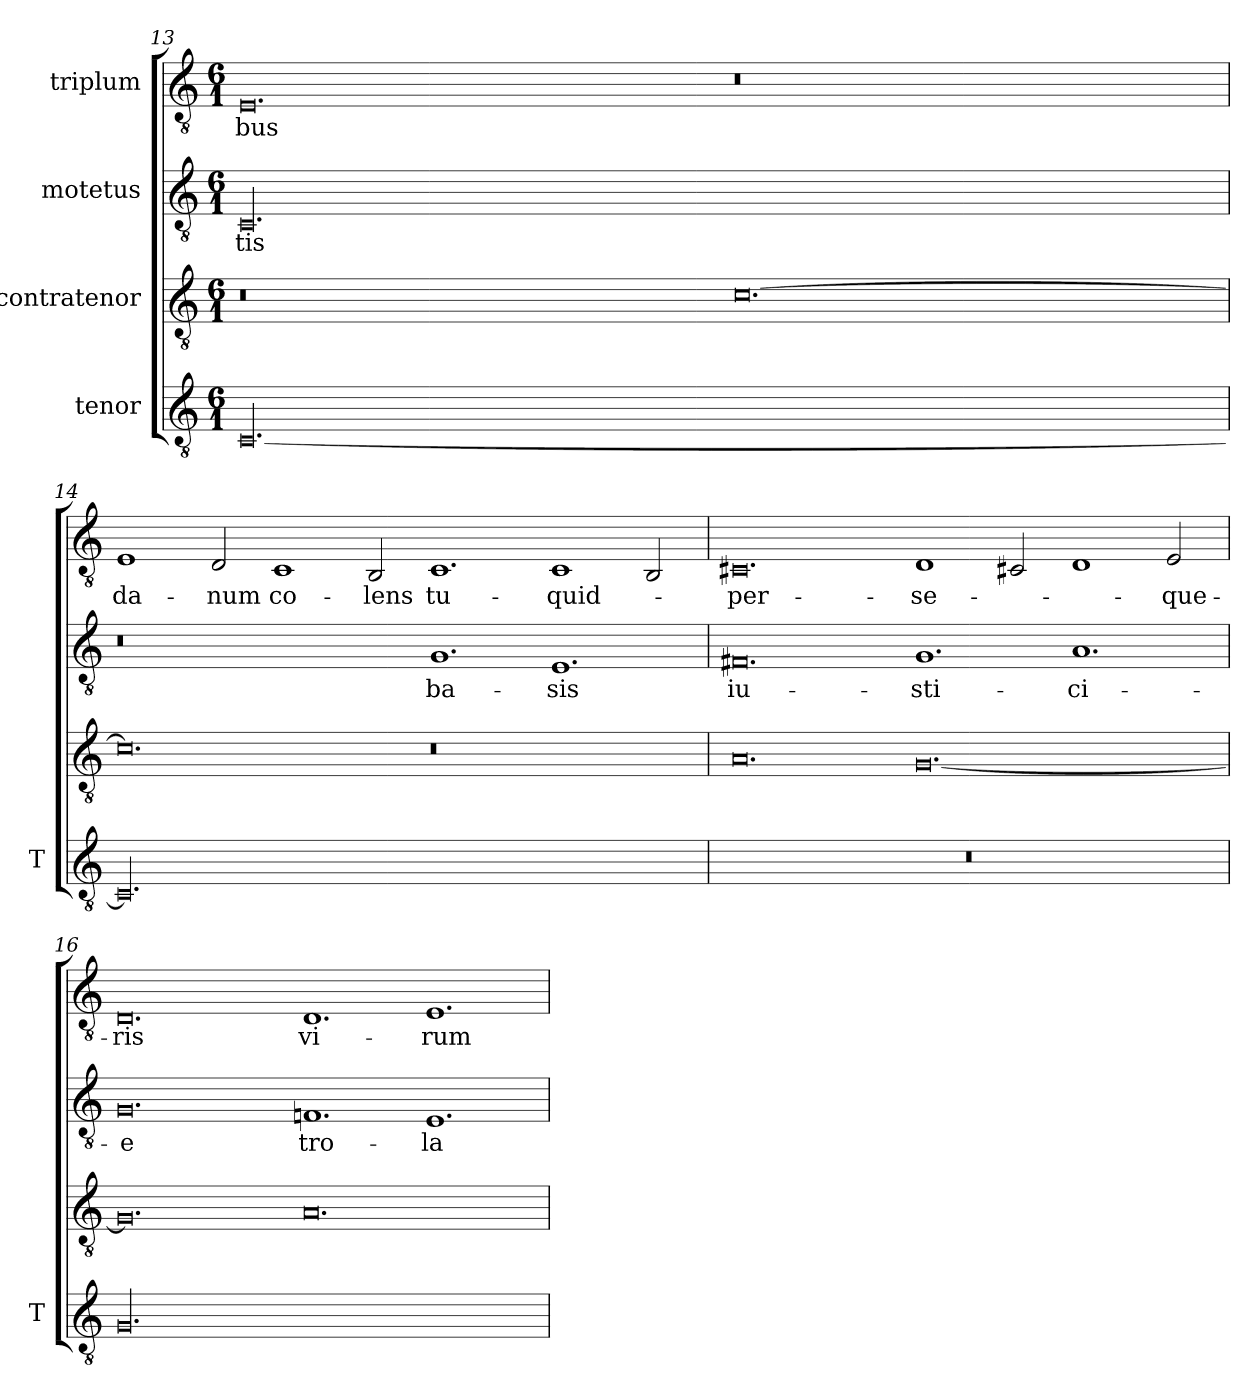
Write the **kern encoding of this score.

**kern	**kern	**kern	**text	**kern	**text
*part4	*part3	*part2	*part2	*part1	*part1
*staff4	*staff3	*staff2	*staff2	*staff1	*staff1
*I"tenor	*I"contratenor	*I"motetus	*	*I"triplum	*
*I'T	*	*	*	*	*
*clefGv2	*clefGv2	*clefGv2	*	*clefGv2	*
*k[]	*k[]	*k[]	*	*k[]	*
*C:	*C:	*C:	*	*C:	*
*M6/1	*M6/1	*M6/1	*	*M6/1	*
=13	=13	=13	=13	=13	=13
[00.C/	0.r	00.C/	-tis	0.E/	-bus
.	[0.c\	.	.	0.r	.
=14	=14	=14	=14	=14	=14
00.C/]	0.c\]	0.r	.	1E/	da-
.	.	.	.	2D/	-num
.	.	.	.	1C/	co-
.	.	.	.	2BB/	-lens
.	0.r	1.G/	ba-	1.C/	tu-
.	.	1.E/	-sis	1C/	quid-
.	.	.	.	2BB/	.
=15	=15	=15	=15	=15	=15
00.r	0.A/	0.F#X/	iu-	0.C#X/	per-
.	[0.G/	1.G/	-sti-	1D/	-se-
.	.	.	.	2C#X/	.
.	.	1.A/	-ci-	1D/	.
.	.	.	.	2E/	-que-
=16	=16	=16	=16	=16	=16
00.G/	0.G/]	0.G/	-e	0.D/	-ris
.	0.A/	1.Fn/	tro-	1.D/	vi-
.	.	1.E/	-la-	1.E/	-rum
=	=	=	=	=	=
*-	*-	*-	*-	*-	*-
